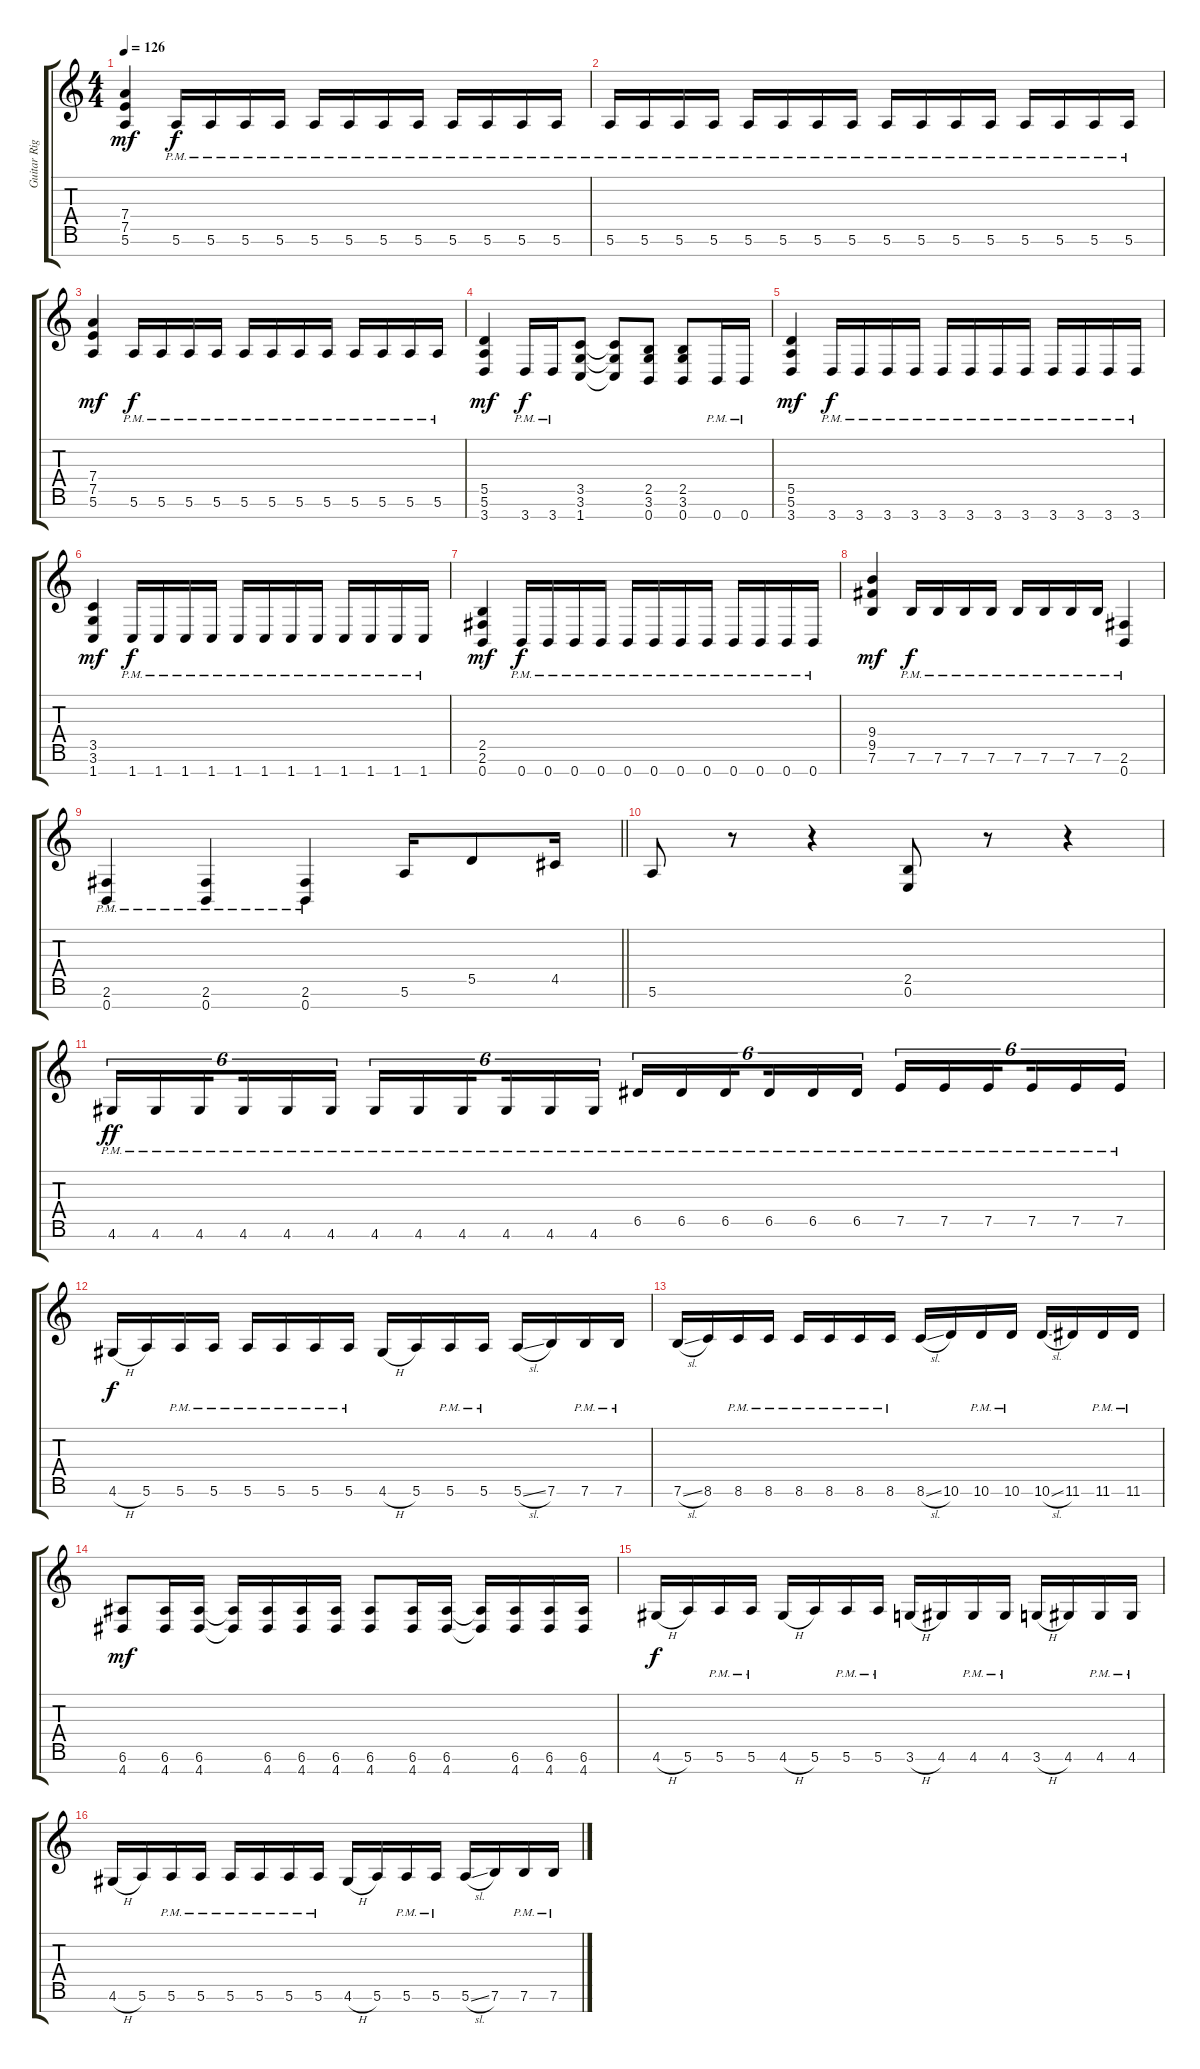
\track ("Guitar Right" "Guitar Rig") {instrument distortionguitar}
\staff {score tabs}
\tuning (E4 B3 G3 D3 A2 E2 B1) {hide}
\ts (4 4)
\tempo 126
\clef g2
\ks c
(7.4 7.5 5.6).4{dy mf} 5.6{pm}.16{dy f} 5.6{pm}.16 5.6{pm}.16 5.6{pm}.16 5.6{pm}.16 5.6{pm}.16 5.6{pm}.16 5.6{pm}.16 5.6{pm}.16 5.6{pm}.16 5.6{pm}.16 5.6{pm}.16 |
5.6{pm}.16 5.6{pm}.16 5.6{pm}.16 5.6{pm}.16 5.6{pm}.16 5.6{pm}.16 5.6{pm}.16 5.6{pm}.16 5.6{pm}.16 5.6{pm}.16 5.6{pm}.16 5.6{pm}.16 5.6{pm}.16 5.6{pm}.16 5.6{pm}.16 5.6{pm}.16 |
(7.4 7.5 5.6).4{dy mf} 5.6{pm}.16{dy f} 5.6{pm}.16 5.6{pm}.16 5.6{pm}.16 5.6{pm}.16 5.6{pm}.16 5.6{pm}.16 5.6{pm}.16 5.6{pm}.16 5.6{pm}.16 5.6{pm}.16 5.6{pm}.16 |
(5.5 5.6 3.7).4{dy mf} 3.7{pm}.16{dy f} 3.7{pm}.16 (3.5 3.6 1.7).8 (3.5{t} 3.6{t} 1.7{t}).8 (2.5 3.6 0.7).8 (2.5 3.6 0.7).8 0.7{pm}.16 0.7{pm}.16 |
(5.5 5.6 3.7).4{dy mf} 3.7{pm}.16{dy f} 3.7{pm}.16 3.7{pm}.16 3.7{pm}.16 3.7{pm}.16 3.7{pm}.16 3.7{pm}.16 3.7{pm}.16 3.7{pm}.16 3.7{pm}.16 3.7{pm}.16 3.7{pm}.16 |
(3.5 3.6 1.7).4{dy mf} 1.7{pm}.16{dy f} 1.7{pm}.16 1.7{pm}.16 1.7{pm}.16 1.7{pm}.16 1.7{pm}.16 1.7{pm}.16 1.7{pm}.16 1.7{pm}.16 1.7{pm}.16 1.7{pm}.16 1.7{pm}.16 |
(2.5 2.6 0.7).4{dy mf} 0.7{pm}.16{dy f} 0.7{pm}.16 0.7{pm}.16 0.7{pm}.16 0.7{pm}.16 0.7{pm}.16 0.7{pm}.16 0.7{pm}.16 0.7{pm}.16 0.7{pm}.16 0.7{pm}.16 0.7{pm}.16 |
(9.4 9.5 7.6).4{dy mf} 7.6{pm}.16{dy f} 7.6{pm}.16 7.6{pm}.16 7.6{pm}.16 7.6{pm}.16 7.6{pm}.16 7.6{pm}.16 7.6{pm}.16 (2.6{pm} 0.7{pm}).4 |
\barLineRight lightlight
(2.6{pm} 0.7{pm}).4 (2.6{pm} 0.7{pm}).4 (2.6{pm} 0.7{pm}).4 5.6.16 5.5.8 4.5.16 |
\section ("" "")
5.6.8 r.8 r.4 (2.5 0.6).8 r.8 r.4 |
4.6{pm}.16{tu (6 4) dy ff} 4.6{pm}.16{tu (6 4)} 4.6{pm}.16{tu (6 4) beam splitsecondary} 4.6{pm}.16{tu (6 4)} 4.6{pm}.16{tu (6 4)} 4.6{pm}.16{tu (6 4)} 4.6{pm}.16{tu (6 4)} 4.6{pm}.16{tu (6 4)} 4.6{pm}.16{tu (6 4) beam splitsecondary} 4.6{pm}.16{tu (6 4)} 4.6{pm}.16{tu (6 4)} 4.6{pm}.16{tu (6 4)} 6.5{pm}.16{tu (6 4)} 6.5{pm}.16{tu (6 4)} 6.5{pm}.16{tu (6 4) beam splitsecondary} 6.5{pm}.16{tu (6 4)} 6.5{pm}.16{tu (6 4)} 6.5{pm}.16{tu (6 4)} 7.5{pm}.16{tu (6 4)} 7.5{pm}.16{tu (6 4)} 7.5{pm}.16{tu (6 4) beam splitsecondary} 7.5{pm}.16{tu (6 4)} 7.5{pm}.16{tu (6 4)} 7.5{pm}.16{tu (6 4)} |
4.6{h}.16{dy f} 5.6.16 5.6{pm}.16 5.6{pm}.16 5.6{pm}.16 5.6{pm}.16 5.6{pm}.16 5.6{pm}.16 4.6{h}.16 5.6.16 5.6{pm}.16 5.6{pm}.16 5.6{sl}.16 7.6.16 7.6{pm}.16 7.6{pm}.16 |
7.6{sl}.16 8.6.16 8.6{pm}.16 8.6{pm}.16 8.6{pm}.16 8.6{pm}.16 8.6{pm}.16 8.6{pm}.16 8.6{sl}.16 10.6.16 10.6{pm}.16 10.6{pm}.16 10.6{sl}.16 11.6.16 11.6{pm}.16 11.6{pm}.16 |
(6.6 4.7).8{dy mf} (6.6 4.7).16 (6.6 4.7).16 (6.6{t} 4.7{t}).16 (6.6 4.7).16 (6.6 4.7).16 (6.6 4.7).16 (6.6 4.7).8 (6.6 4.7).16 (6.6 4.7).16 (6.6{t} 4.7{t}).16 (6.6 4.7).16 (6.6 4.7).16 (6.6 4.7).16 |
4.6{h}.16{dy f} 5.6.16 5.6{pm}.16 5.6{pm}.16 4.6{h}.16 5.6.16 5.6{pm}.16 5.6{pm}.16 3.6{h}.16 4.6.16 4.6{pm}.16 4.6{pm}.16 3.6{h}.16 4.6.16 4.6{pm}.16 4.6{pm}.16 |
4.6{h}.16 5.6.16 5.6{pm}.16 5.6{pm}.16 5.6{pm}.16 5.6{pm}.16 5.6{pm}.16 5.6{pm}.16 4.6{h}.16 5.6.16 5.6{pm}.16 5.6{pm}.16 5.6{sl}.16 7.6.16 7.6{pm}.16 7.6{pm}.16
